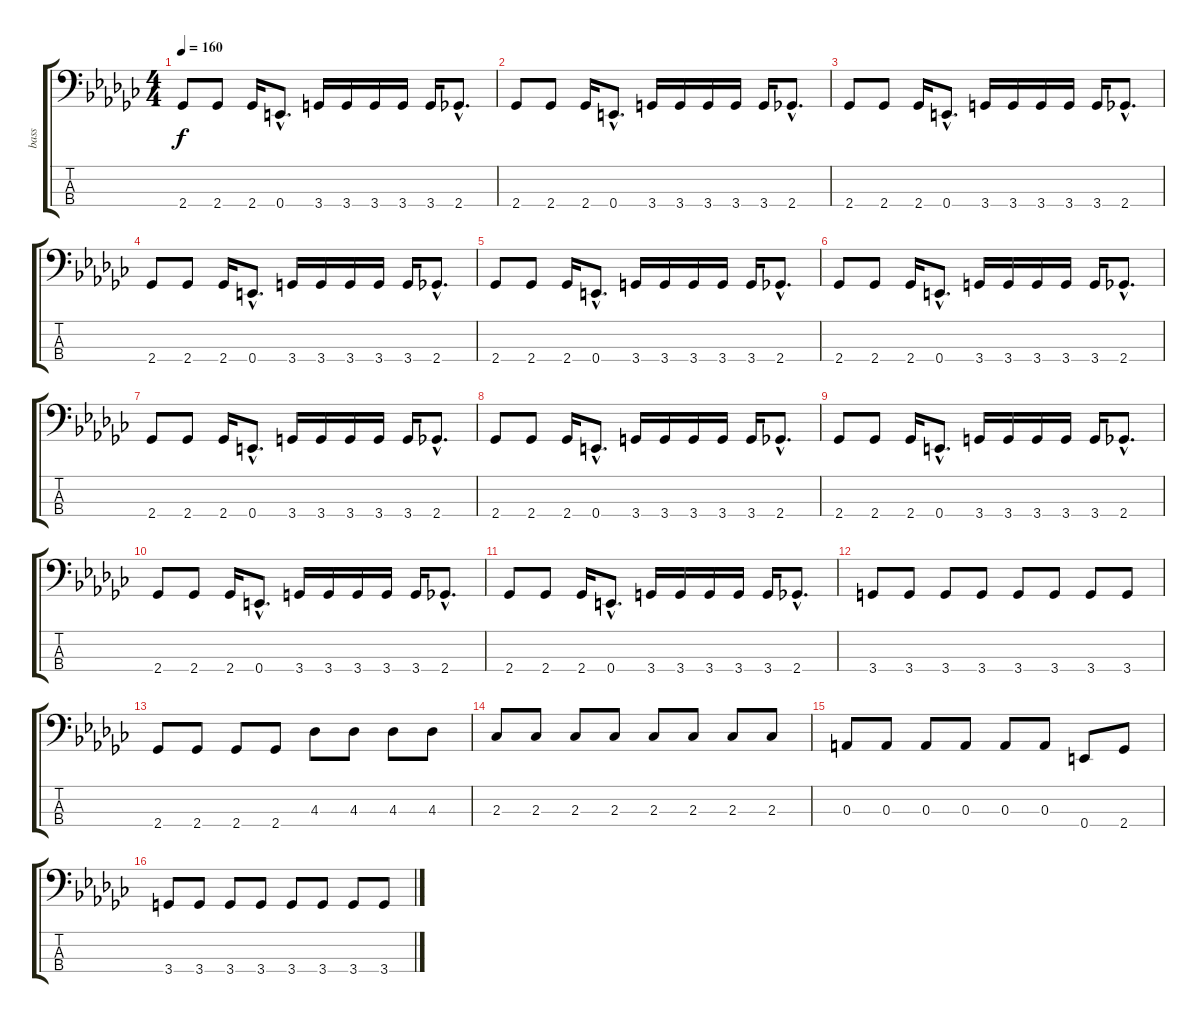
\track ("bass" "bass") {instrument synthbass2}
\staff {score tabs}
\tuning (G2 D2 A1 E1) {hide}
\ts (4 4)
\tempo 160
\clef f4
\ks gb
2.4.8{dy f} 2.4.8 2.4.16 0.4{hac}.8{d} 3.4.16 3.4.16 3.4.16 3.4.16 3.4.16 2.4{hac}.8{d} |
2.4.8 2.4.8 2.4.16 0.4{hac}.8{d} 3.4.16 3.4.16 3.4.16 3.4.16 3.4.16 2.4{hac}.8{d} |
2.4.8 2.4.8 2.4.16 0.4{hac}.8{d} 3.4.16 3.4.16 3.4.16 3.4.16 3.4.16 2.4{hac}.8{d} |
2.4.8 2.4.8 2.4.16 0.4{hac}.8{d} 3.4.16 3.4.16 3.4.16 3.4.16 3.4.16 2.4{hac}.8{d} |
2.4.8 2.4.8 2.4.16 0.4{hac}.8{d} 3.4.16 3.4.16 3.4.16 3.4.16 3.4.16 2.4{hac}.8{d} |
2.4.8 2.4.8 2.4.16 0.4{hac}.8{d} 3.4.16 3.4.16 3.4.16 3.4.16 3.4.16 2.4{hac}.8{d} |
2.4.8 2.4.8 2.4.16 0.4{hac}.8{d} 3.4.16 3.4.16 3.4.16 3.4.16 3.4.16 2.4{hac}.8{d} |
2.4.8 2.4.8 2.4.16 0.4{hac}.8{d} 3.4.16 3.4.16 3.4.16 3.4.16 3.4.16 2.4{hac}.8{d} |
2.4.8 2.4.8 2.4.16 0.4{hac}.8{d} 3.4.16 3.4.16 3.4.16 3.4.16 3.4.16 2.4{hac}.8{d} |
2.4.8 2.4.8 2.4.16 0.4{hac}.8{d} 3.4.16 3.4.16 3.4.16 3.4.16 3.4.16 2.4{hac}.8{d} |
2.4.8 2.4.8 2.4.16 0.4{hac}.8{d} 3.4.16 3.4.16 3.4.16 3.4.16 3.4.16 2.4{hac}.8{d} |
3.4.8 3.4.8 3.4.8 3.4.8 3.4.8 3.4.8 3.4.8 3.4.8 |
2.4.8 2.4.8 2.4.8 2.4.8 4.3.8 4.3.8 4.3.8 4.3.8 |
2.3.8 2.3.8 2.3.8 2.3.8 2.3.8 2.3.8 2.3.8 2.3.8 |
0.3.8 0.3.8 0.3.8 0.3.8 0.3.8 0.3.8 0.4.8 2.4.8 |
3.4.8 3.4.8 3.4.8 3.4.8 3.4.8 3.4.8 3.4.8 3.4.8
